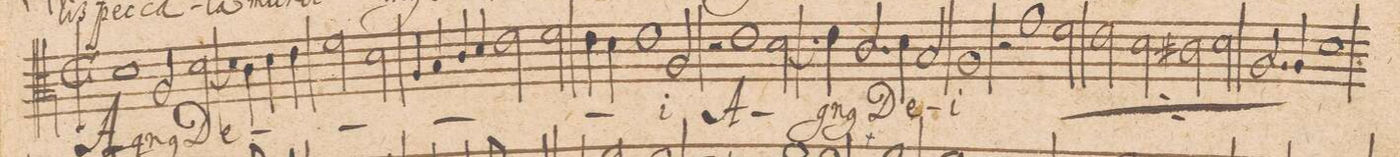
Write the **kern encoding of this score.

**kern	**text
*I"ALTVS.	*
*clefC3	*
*k[]	*
*met(c|)	*
*M2/1	*
1d\	A-
2A/	-gn(us)
[<2d\	De-
=22-	=22-
4d\]	.
4c\	.
4d\	.
4e\	.
2f\	.
2d\	.
=23-	=23-
4A/	.
4B/	.
4c/	.
4d/	.
2e\	.
2f\	.
=24-	=24-
4e\	.
4d\	.
1e\	.
2A/	-i
=25-	=25-
2r	.
1e\	A-
[<2d\	.
=26-	=26-
4d\]	.
4e\	-gn(us)
2.c/	De-
4d\	.
2B/	.
=27-	=27-
1A/	-i
2r	.
*	*ij
1g\	A-
=28-	=28-
2f\	.
2e\	.
2d\	.
=29-	=29-
2c#X\	.
2d\	.
2.A/	-gn(us)
4A/	De-
=30-	=30-
1d\	-i
*	*Xij
*-	*-
